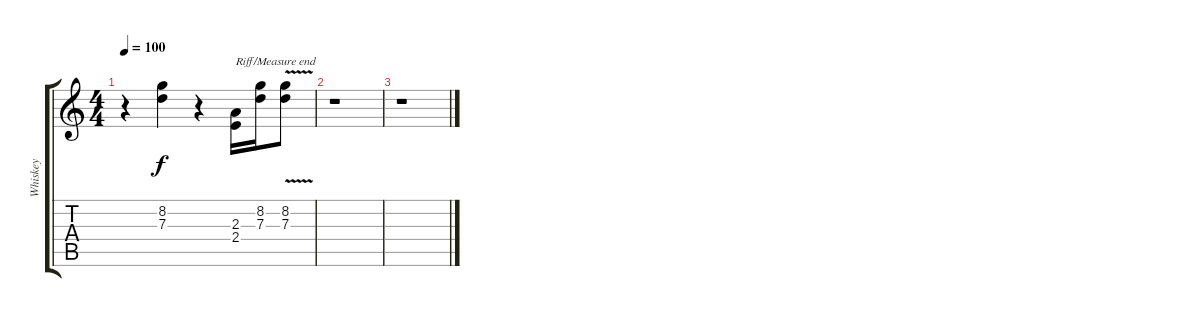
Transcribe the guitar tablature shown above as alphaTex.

\track ("Whiskey" "Whiskey") {instrument distortionguitar}
\staff {score tabs}
\tuning (E4 B3 G3 D3 A2 E2) {hide}
\ts (4 4)
\tempo 100
\clef g2
\ks c
r.4{dy f} (8.2{t} 7.3{t}).4 r.4 (2.3 2.4).16{txt "Riff/Measure end"} (8.2 7.3).16 (8.2 7.3{v}).8 |
r.1 |
r.1
